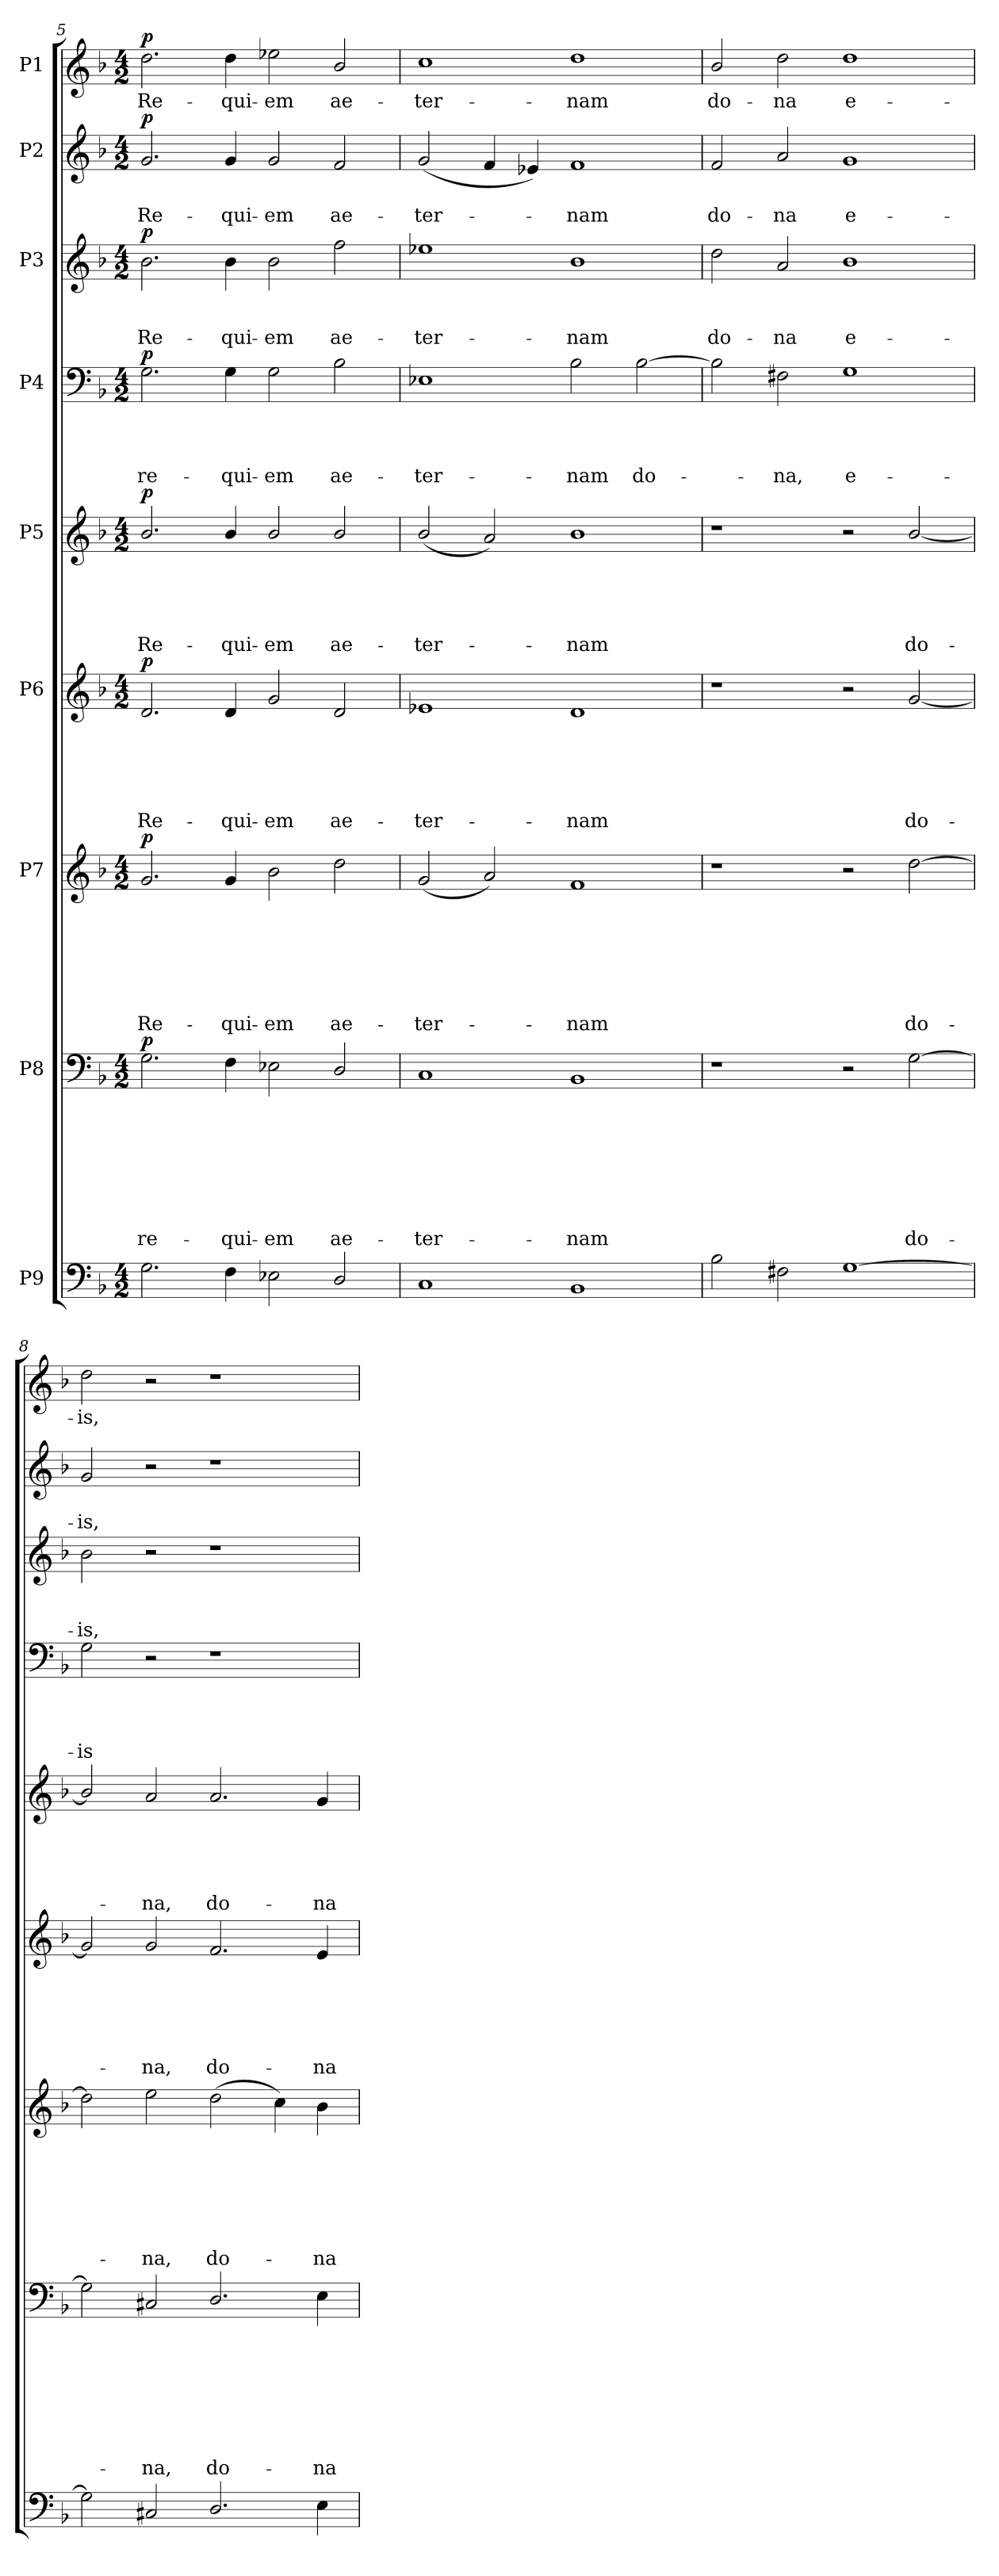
**kern	**kern	**text	**text	**text	**text	**text	**text	**text	**text	**dynam	**kern	**text	**text	**text	**text	**text	**text	**text	**dynam	**kern	**text	**text	**text	**text	**text	**text	**dynam	**kern	**text	**text	**text	**text	**text	**dynam	**kern	**text	**text	**text	**text	**dynam	**kern	**text	**text	**text	**dynam	**kern	**text	**text	**dynam	**kern	**text	**dynam
*part9	*part8	*part8	*part8	*part8	*part8	*part8	*part8	*part8	*part8	*part8	*part7	*part7	*part7	*part7	*part7	*part7	*part7	*part7	*part7	*part6	*part6	*part6	*part6	*part6	*part6	*part6	*part6	*part5	*part5	*part5	*part5	*part5	*part5	*part5	*part4	*part4	*part4	*part4	*part4	*part4	*part3	*part3	*part3	*part3	*part3	*part2	*part2	*part2	*part2	*part1	*part1	*part1
*staff9	*staff8	*staff8	*staff8	*staff8	*staff8	*staff8	*staff8	*staff8	*staff8	*staff8	*staff7	*staff7	*staff7	*staff7	*staff7	*staff7	*staff7	*staff7	*staff7	*staff6	*staff6	*staff6	*staff6	*staff6	*staff6	*staff6	*staff6	*staff5	*staff5	*staff5	*staff5	*staff5	*staff5	*staff5	*staff4	*staff4	*staff4	*staff4	*staff4	*staff4	*staff3	*staff3	*staff3	*staff3	*staff3	*staff2	*staff2	*staff2	*staff2	*staff1	*staff1	*staff1
*I"P9	*I"P8	*	*	*	*	*	*	*	*	*	*I"P7	*	*	*	*	*	*	*	*	*I"P6	*	*	*	*	*	*	*	*I"P5	*	*	*	*	*	*	*I"P4	*	*	*	*	*	*I"P3	*	*	*	*	*I"P2	*	*	*	*I"P1	*	*
*clefF4	*clefF4	*	*	*	*	*	*	*	*	*	*clefG2	*	*	*	*	*	*	*	*	*clefG2	*	*	*	*	*	*	*	*clefG2	*	*	*	*	*	*	*clefF4	*	*	*	*	*	*clefG2	*	*	*	*	*clefG2	*	*	*	*clefG2	*	*
*	*	*	*	*	*	*	*	*	*	*	*ITrd7c12	*	*	*	*	*	*	*	*	*	*	*	*	*	*	*	*	*	*	*	*	*	*	*	*	*	*	*	*	*	*ITrd7c12	*	*	*	*	*	*	*	*	*	*	*
*k[b-]	*k[b-]	*	*	*	*	*	*	*	*	*	*k[b-]	*	*	*	*	*	*	*	*	*k[b-]	*	*	*	*	*	*	*	*k[b-]	*	*	*	*	*	*	*k[b-]	*	*	*	*	*	*k[b-]	*	*	*	*	*k[b-]	*	*	*	*k[b-]	*	*
*F:	*F:	*	*	*	*	*	*	*	*	*	*F:	*	*	*	*	*	*	*	*	*F:	*	*	*	*	*	*	*	*F:	*	*	*	*	*	*	*F:	*	*	*	*	*	*F:	*	*	*	*	*F:	*	*	*	*F:	*	*
*M4/2	*M4/2	*	*	*	*	*	*	*	*	*	*M4/2	*	*	*	*	*	*	*	*	*M4/2	*	*	*	*	*	*	*	*M4/2	*	*	*	*	*	*	*M4/2	*	*	*	*	*	*M4/2	*	*	*	*	*M4/2	*	*	*	*M4/2	*	*
=5	=5	=5	=5	=5	=5	=5	=5	=5	=5	=5	=5	=5	=5	=5	=5	=5	=5	=5	=5	=5	=5	=5	=5	=5	=5	=5	=5	=5	=5	=5	=5	=5	=5	=5	=5	=5	=5	=5	=5	=5	=5	=5	=5	=5	=5	=5	=5	=5	=5	=5	=5	=5
!	!	!	!	!	!	!	!	!	!LO:LY:b	!LO:DY:a	!	!	!	!	!	!	!	!LO:LY:b	!LO:DY:a	!	!	!	!	!	!	!LO:LY:b	!LO:DY:a	!	!	!	!	!	!LO:LY:b	!LO:DY:a	!	!	!	!	!LO:LY:b	!LO:DY:a	!	!	!	!LO:LY:b	!LO:DY:a	!	!	!LO:LY:b	!LO:DY:a	!	!LO:LY:b	!LO:DY:a
2.G\	2.G\	.	.	.	.	.	.	.	re-	p	2.G/	.	.	.	.	.	.	Re-	p	2.d/	.	.	.	.	.	Re-	p	2.b-/	.	.	.	.	Re-	p	2.G\	.	.	.	re-	p	2.B-\	.	.	Re-	p	2.g/	.	Re-	p	2.dd\	Re-	p
!	!	!	!	!	!	!	!	!	!LO:LY:b	!	!	!	!	!	!	!	!	!LO:LY:b	!	!	!	!	!	!	!	!LO:LY:b	!	!	!	!	!	!	!LO:LY:b	!	!	!	!	!	!LO:LY:b	!	!	!	!	!LO:LY:b	!	!	!	!LO:LY:b	!	!	!LO:LY:b	!
4F\	4F\	.	.	.	.	.	.	.	-qui-	.	4G/	.	.	.	.	.	.	-qui-	.	4d/	.	.	.	.	.	-qui-	.	4b-/	.	.	.	.	-qui-	.	4G\	.	.	.	-qui-	.	4B-\	.	.	-qui-	.	4g/	.	-qui-	.	4dd\	-qui-	.
!	!	!	!	!	!	!	!	!	!LO:LY:b	!	!	!	!	!	!	!	!	!LO:LY:b	!	!	!	!	!	!	!	!LO:LY:b	!	!	!	!	!	!	!LO:LY:b	!	!	!	!	!	!LO:LY:b	!	!	!	!	!LO:LY:b	!	!	!	!LO:LY:b	!	!	!LO:LY:b	!
2E-X\	2E-X\	.	.	.	.	.	.	.	-em	.	2B-\	.	.	.	.	.	.	-em	.	2g/	.	.	.	.	.	-em	.	2b-/	.	.	.	.	-em	.	2G\	.	.	.	-em	.	2B-\	.	.	-em	.	2g/	.	-em	.	2ee-X\	-em	.
!	!	!	!	!	!	!	!	!	!LO:LY:b	!	!	!	!	!	!	!	!	!LO:LY:b	!	!	!	!	!	!	!	!LO:LY:b	!	!	!	!	!	!	!LO:LY:b	!	!	!	!	!	!LO:LY:b	!	!	!	!	!LO:LY:b	!	!	!	!LO:LY:b	!	!	!LO:LY:b	!
2D/	2D/	.	.	.	.	.	.	.	ae-	.	2d\	.	.	.	.	.	.	ae-	.	2d/	.	.	.	.	.	ae-	.	2b-/	.	.	.	.	ae-	.	2B-\	.	.	.	ae-	.	2f\	.	.	ae-	.	2f/	.	ae-	.	2b-/	ae-	.
=6	=6	=6	=6	=6	=6	=6	=6	=6	=6	=6	=6	=6	=6	=6	=6	=6	=6	=6	=6	=6	=6	=6	=6	=6	=6	=6	=6	=6	=6	=6	=6	=6	=6	=6	=6	=6	=6	=6	=6	=6	=6	=6	=6	=6	=6	=6	=6	=6	=6	=6	=6	=6
!	!	!	!	!	!	!	!	!	!LO:LY:b	!	!	!	!	!	!	!	!	!LO:LY:b	!	!	!	!	!	!	!	!LO:LY:b	!	!	!	!	!	!	!LO:LY:b	!	!	!	!	!	!LO:LY:b	!	!	!	!	!LO:LY:b	!	!	!	!LO:LY:b	!	!	!LO:LY:b	!
1C	1C	.	.	.	.	.	.	.	-ter-	.	(<2G/	.	.	.	.	.	.	-ter-	.	1e-X	.	.	.	.	.	-ter-	.	(<2b-/	.	.	.	.	-ter-	.	1E-X	.	.	.	-ter-	.	1e-X	.	.	-ter-	.	(<2g/	.	-ter-	.	1cc	-ter-	.
.	.	.	.	.	.	.	.	.	.	.	2A/)	.	.	.	.	.	.	.	.	.	.	.	.	.	.	.	.	2a/)	.	.	.	.	.	.	.	.	.	.	.	.	.	.	.	.	.	4f/	.	.	.	.	.	.
.	.	.	.	.	.	.	.	.	.	.	.	.	.	.	.	.	.	.	.	.	.	.	.	.	.	.	.	.	.	.	.	.	.	.	.	.	.	.	.	.	.	.	.	.	.	4e-X/)	.	.	.	.	.	.
!	!	!	!	!	!	!	!	!	!LO:LY:b	!	!	!	!	!	!	!	!	!LO:LY:b	!	!	!	!	!	!	!	!LO:LY:b	!	!	!	!	!	!	!LO:LY:b	!	!	!	!	!	!LO:LY:b	!	!	!	!	!LO:LY:b	!	!	!	!LO:LY:b	!	!	!LO:LY:b	!
1BB-	1BB-	.	.	.	.	.	.	.	-nam	.	1F	.	.	.	.	.	.	-nam	.	1d	.	.	.	.	.	-nam	.	1b-	.	.	.	.	-nam	.	2B-\	.	.	.	-nam	.	1B-	.	.	-nam	.	1f	.	-nam	.	1dd	-nam	.
!	!	!	!	!	!	!	!	!	!	!	!	!	!	!	!	!	!	!	!	!	!	!	!	!	!	!	!	!	!	!	!	!	!	!	!	!	!	!	!LO:LY:b	!	!	!	!	!	!	!	!	!	!	!	!	!
.	.	.	.	.	.	.	.	.	.	.	.	.	.	.	.	.	.	.	.	.	.	.	.	.	.	.	.	.	.	.	.	.	.	.	[>2B-\	.	.	.	do-	.	.	.	.	.	.	.	.	.	.	.	.	.
=7	=7	=7	=7	=7	=7	=7	=7	=7	=7	=7	=7	=7	=7	=7	=7	=7	=7	=7	=7	=7	=7	=7	=7	=7	=7	=7	=7	=7	=7	=7	=7	=7	=7	=7	=7	=7	=7	=7	=7	=7	=7	=7	=7	=7	=7	=7	=7	=7	=7	=7	=7	=7
!	!	!	!	!	!	!	!	!	!	!	!	!	!	!	!	!	!	!	!	!	!	!	!	!	!	!	!	!	!	!	!	!	!	!	!	!	!	!	!	!	!	!	!	!LO:LY:b	!	!	!	!LO:LY:b	!	!	!LO:LY:b	!
2B-\	1r	.	.	.	.	.	.	.	.	.	1r	.	.	.	.	.	.	.	.	1r	.	.	.	.	.	.	.	1r	.	.	.	.	.	.	2B-\]	.	.	.	.	.	2d\	.	.	do-	.	2f/	.	do-	.	2b-/	do-	.
!	!	!	!	!	!	!	!	!	!	!	!	!	!	!	!	!	!	!	!	!	!	!	!	!	!	!	!	!	!	!	!	!	!	!	!	!	!	!	!LO:LY:b	!	!	!	!	!LO:LY:b	!	!	!	!LO:LY:b	!	!	!LO:LY:b	!
2F#X\	.	.	.	.	.	.	.	.	.	.	.	.	.	.	.	.	.	.	.	.	.	.	.	.	.	.	.	.	.	.	.	.	.	.	2F#X\	.	.	.	-na,	.	2A/	.	.	-na	.	2a/	.	-na	.	2dd\	-na	.
!	!	!	!	!	!	!	!	!	!	!	!	!	!	!	!	!	!	!	!	!	!	!	!	!	!	!	!	!	!	!	!	!	!	!	!	!	!	!	!LO:LY:b	!	!	!	!	!LO:LY:b	!	!	!	!LO:LY:b	!	!	!LO:LY:b	!
[>1G	2r	.	.	.	.	.	.	.	.	.	2r	.	.	.	.	.	.	.	.	2r	.	.	.	.	.	.	.	2r	.	.	.	.	.	.	1G	.	.	.	e-	.	1B-	.	.	e-	.	1g	.	e-	.	1dd	e-	.
!	!	!	!	!	!	!	!	!	!LO:LY:b	!	!	!	!	!	!	!	!	!LO:LY:b	!	!	!	!	!	!	!	!LO:LY:b	!	!	!	!	!	!	!LO:LY:b	!	!	!	!	!	!	!	!	!	!	!	!	!	!	!	!	!	!	!
.	[>2G\	.	.	.	.	.	.	.	do-	.	[>2d\	.	.	.	.	.	.	do-	.	[<2g/	.	.	.	.	.	do-	.	[<2b-/	.	.	.	.	do-	.	.	.	.	.	.	.	.	.	.	.	.	.	.	.	.	.	.	.
=8	=8	=8	=8	=8	=8	=8	=8	=8	=8	=8	=8	=8	=8	=8	=8	=8	=8	=8	=8	=8	=8	=8	=8	=8	=8	=8	=8	=8	=8	=8	=8	=8	=8	=8	=8	=8	=8	=8	=8	=8	=8	=8	=8	=8	=8	=8	=8	=8	=8	=8	=8	=8
!	!	!	!	!	!	!	!	!	!	!	!	!	!	!	!	!	!	!	!	!	!	!	!	!	!	!	!	!	!	!	!	!	!	!	!	!	!	!	!LO:LY:b	!	!	!	!	!LO:LY:b	!	!	!	!LO:LY:b	!	!	!LO:LY:b	!
2G\]	2G\]	.	.	.	.	.	.	.	.	.	2d\]	.	.	.	.	.	.	.	.	2g/]	.	.	.	.	.	.	.	2b-/]	.	.	.	.	.	.	2G\	.	.	.	-is	.	2B-\	.	.	-is,	.	2g/	.	-is,	.	2dd\	-is,	.
!	!	!	!	!	!	!	!	!	!LO:LY:b	!	!	!	!	!	!	!	!	!LO:LY:b	!	!	!	!	!	!	!	!LO:LY:b	!	!	!	!	!	!	!LO:LY:b	!	!	!	!	!	!	!	!	!	!	!	!	!	!	!	!	!	!	!
2C#X/	2C#X/	.	.	.	.	.	.	.	-na,	.	2e\	.	.	.	.	.	.	-na,	.	2g/	.	.	.	.	.	-na,	.	2a/	.	.	.	.	-na,	.	2r	.	.	.	.	.	2r	.	.	.	.	2r	.	.	.	2r	.	.
!	!	!	!	!	!	!	!	!	!LO:LY:b	!	!	!	!	!	!	!	!	!LO:LY:b	!	!	!	!	!	!	!	!LO:LY:b	!	!	!	!	!	!	!LO:LY:b	!	!	!	!	!	!	!	!	!	!	!	!	!	!	!	!	!	!	!
2.D/	2.D/	.	.	.	.	.	.	.	do-	.	(>2d\	.	.	.	.	.	.	do-	.	2.f/	.	.	.	.	.	do-	.	2.a/	.	.	.	.	do-	.	1r	.	.	.	.	.	1r	.	.	.	.	1r	.	.	.	1r	.	.
.	.	.	.	.	.	.	.	.	.	.	4c\)	.	.	.	.	.	.	.	.	.	.	.	.	.	.	.	.	.	.	.	.	.	.	.	.	.	.	.	.	.	.	.	.	.	.	.	.	.	.	.	.	.
!	!	!	!	!	!	!	!	!	!LO:LY:b	!	!	!	!	!	!	!	!	!LO:LY:b	!	!	!	!	!	!	!	!LO:LY:b	!	!	!	!	!	!	!LO:LY:b	!	!	!	!	!	!	!	!	!	!	!	!	!	!	!	!	!	!	!
4E\	4E\	.	.	.	.	.	.	.	-na	.	4B-\	.	.	.	.	.	.	-na	.	4e/	.	.	.	.	.	-na	.	4g/	.	.	.	.	-na	.	.	.	.	.	.	.	.	.	.	.	.	.	.	.	.	.	.	.
=	=	=	=	=	=	=	=	=	=	=	=	=	=	=	=	=	=	=	=	=	=	=	=	=	=	=	=	=	=	=	=	=	=	=	=	=	=	=	=	=	=	=	=	=	=	=	=	=	=	=	=	=
*-	*-	*-	*-	*-	*-	*-	*-	*-	*-	*-	*-	*-	*-	*-	*-	*-	*-	*-	*-	*-	*-	*-	*-	*-	*-	*-	*-	*-	*-	*-	*-	*-	*-	*-	*-	*-	*-	*-	*-	*-	*-	*-	*-	*-	*-	*-	*-	*-	*-	*-	*-	*-
